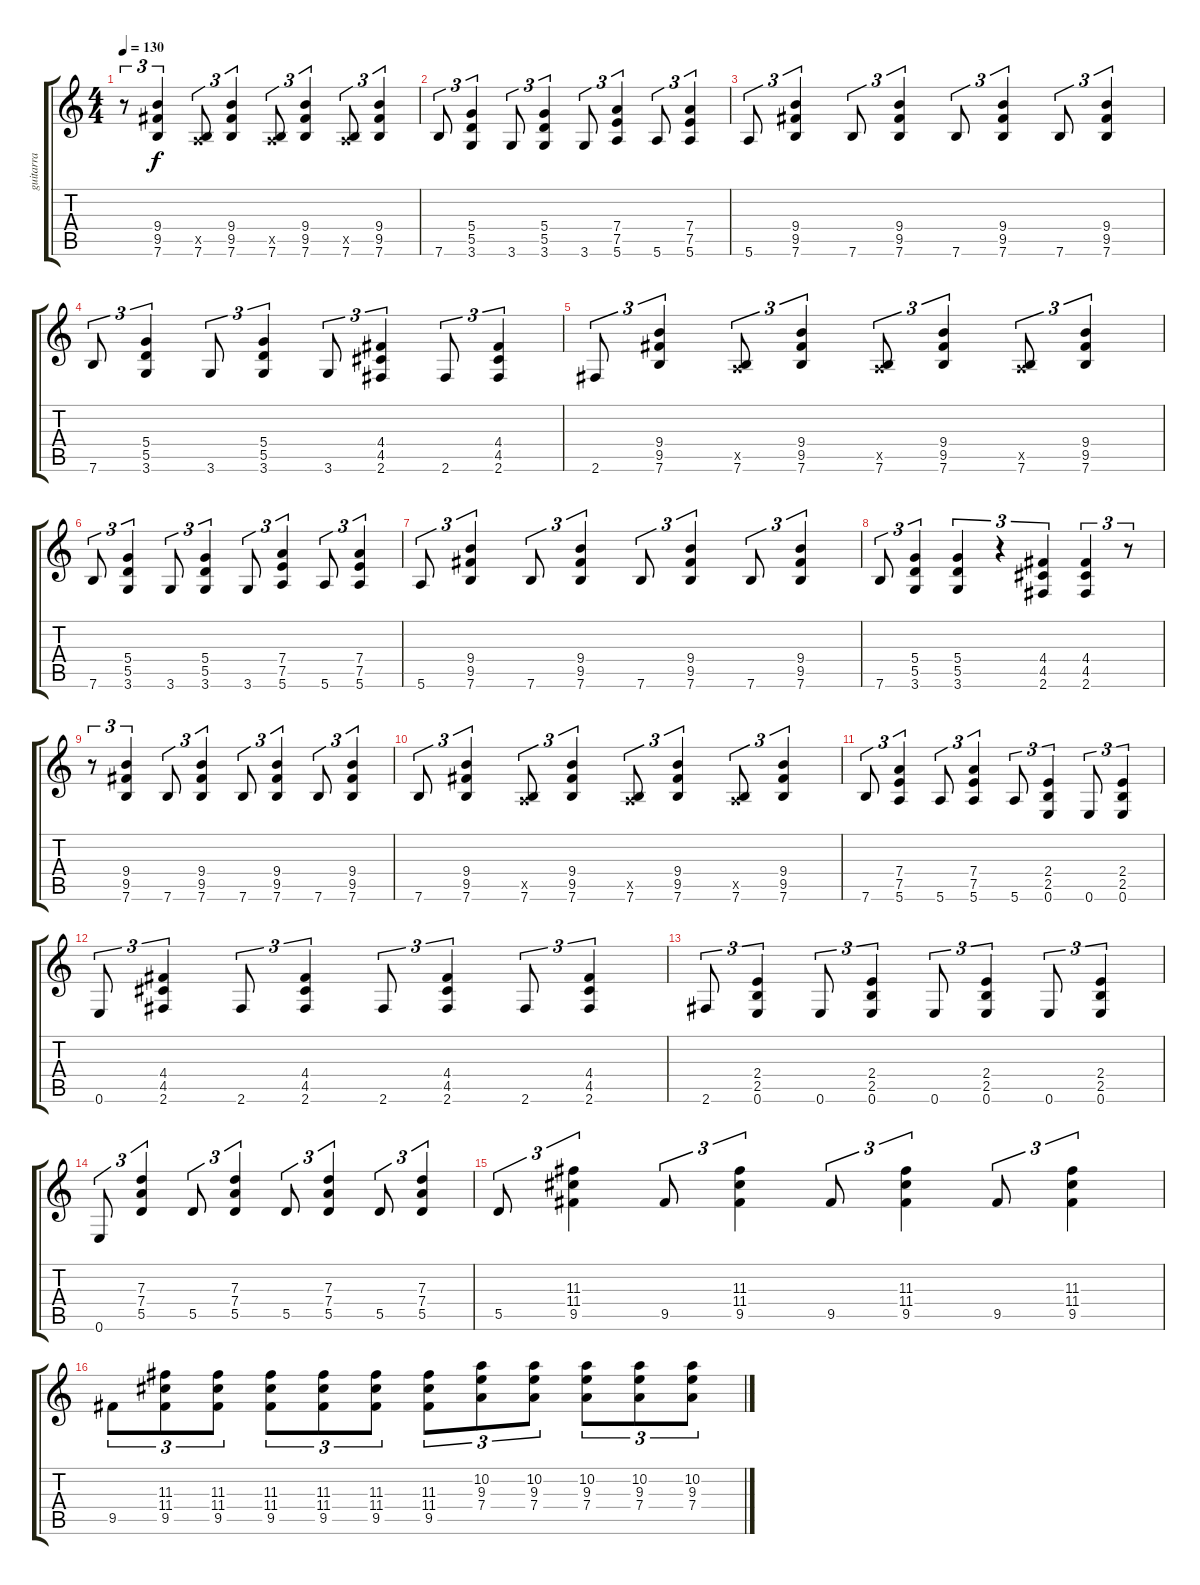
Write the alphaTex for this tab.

\track ("guitarra" "guitarra") {instrument distortionguitar}
\staff {score tabs}
\tuning (E4 B3 G3 D3 A2 E2) {hide}
\ts (4 4)
\tempo 130
\clef g2
\ks c
r.8{tu (3 2) dy f} (9.4 9.5 7.6).4{tu (3 2)} (0.5{x} 7.6).8{tu (3 2)} (9.4 9.5 7.6).4{tu (3 2)} (0.5{x} 7.6).8{tu (3 2)} (9.4 9.5 7.6).4{tu (3 2)} (0.5{x} 7.6).8{tu (3 2)} (9.4 9.5 7.6).4{tu (3 2)} |
7.6.8{tu (3 2)} (5.4 5.5 3.6).4{tu (3 2)} 3.6.8{tu (3 2)} (5.4 5.5 3.6).4{tu (3 2)} 3.6.8{tu (3 2)} (7.4 7.5 5.6).4{tu (3 2)} 5.6.8{tu (3 2)} (7.4 7.5 5.6).4{tu (3 2)} |
5.6.8{tu (3 2)} (9.4 9.5 7.6).4{tu (3 2)} 7.6.8{tu (3 2)} (9.4 9.5 7.6).4{tu (3 2)} 7.6.8{tu (3 2)} (9.4 9.5 7.6).4{tu (3 2)} 7.6.8{tu (3 2)} (9.4 9.5 7.6).4{tu (3 2)} |
7.6.8{tu (3 2)} (5.4 5.5 3.6).4{tu (3 2)} 3.6.8{tu (3 2)} (5.4 5.5 3.6).4{tu (3 2)} 3.6.8{tu (3 2)} (4.4 4.5 2.6).4{tu (3 2)} 2.6.8{tu (3 2)} (4.4 4.5 2.6).4{tu (3 2)} |
2.6.8{tu (3 2)} (9.4 9.5 7.6).4{tu (3 2)} (0.5{x} 7.6).8{tu (3 2)} (9.4 9.5 7.6).4{tu (3 2)} (0.5{x} 7.6).8{tu (3 2)} (9.4 9.5 7.6).4{tu (3 2)} (0.5{x} 7.6).8{tu (3 2)} (9.4 9.5 7.6).4{tu (3 2)} |
7.6.8{tu (3 2)} (5.4 5.5 3.6).4{tu (3 2)} 3.6.8{tu (3 2)} (5.4 5.5 3.6).4{tu (3 2)} 3.6.8{tu (3 2)} (7.4 7.5 5.6).4{tu (3 2)} 5.6.8{tu (3 2)} (7.4 7.5 5.6).4{tu (3 2)} |
5.6.8{tu (3 2)} (9.4 9.5 7.6).4{tu (3 2)} 7.6.8{tu (3 2)} (9.4 9.5 7.6).4{tu (3 2)} 7.6.8{tu (3 2)} (9.4 9.5 7.6).4{tu (3 2)} 7.6.8{tu (3 2)} (9.4 9.5 7.6).4{tu (3 2)} |
7.6.8{tu (3 2)} (5.4 5.5 3.6).4{tu (3 2)} (5.4 5.5 3.6).4{tu (3 2)} r.4{tu (3 2)} (4.4 4.5 2.6).4{tu (3 2)} (4.4 4.5 2.6).4{tu (3 2)} r.8{tu (3 2)} |
r.8{tu (3 2)} (9.4 9.5 7.6).4{tu (3 2)} 7.6.8{tu (3 2)} (9.4 9.5 7.6).4{tu (3 2)} 7.6.8{tu (3 2)} (9.4 9.5 7.6).4{tu (3 2)} 7.6.8{tu (3 2)} (9.4 9.5 7.6).4{tu (3 2)} |
7.6.8{tu (3 2)} (9.4 9.5 7.6).4{tu (3 2)} (0.5{x} 7.6).8{tu (3 2)} (9.4 9.5 7.6).4{tu (3 2)} (0.5{x} 7.6).8{tu (3 2)} (9.4 9.5 7.6).4{tu (3 2)} (0.5{x} 7.6).8{tu (3 2)} (9.4 9.5 7.6).4{tu (3 2)} |
7.6.8{tu (3 2)} (7.4 7.5 5.6).4{tu (3 2)} 5.6.8{tu (3 2)} (7.4 7.5 5.6).4{tu (3 2)} 5.6.8{tu (3 2)} (2.4 2.5 0.6).4{tu (3 2)} 0.6.8{tu (3 2)} (2.4 2.5 0.6).4{tu (3 2)} |
0.6.8{tu (3 2)} (4.4 4.5 2.6).4{tu (3 2)} 2.6.8{tu (3 2)} (4.4 4.5 2.6).4{tu (3 2)} 2.6.8{tu (3 2)} (4.4 4.5 2.6).4{tu (3 2)} 2.6.8{tu (3 2)} (4.4 4.5 2.6).4{tu (3 2)} |
2.6.8{tu (3 2)} (2.4 2.5 0.6).4{tu (3 2)} 0.6.8{tu (3 2)} (2.4 2.5 0.6).4{tu (3 2)} 0.6.8{tu (3 2)} (2.4 2.5 0.6).4{tu (3 2)} 0.6.8{tu (3 2)} (2.4 2.5 0.6).4{tu (3 2)} |
0.6.8{tu (3 2)} (7.3 7.4 5.5).4{tu (3 2)} 5.5.8{tu (3 2)} (7.3 7.4 5.5).4{tu (3 2)} 5.5.8{tu (3 2)} (7.3 7.4 5.5).4{tu (3 2)} 5.5.8{tu (3 2)} (7.3 7.4 5.5).4{tu (3 2)} |
5.5.8{tu (3 2)} (11.3 11.4 9.5).4{tu (3 2)} 9.5.8{tu (3 2)} (11.3 11.4 9.5).4{tu (3 2)} 9.5.8{tu (3 2)} (11.3 11.4 9.5).4{tu (3 2)} 9.5.8{tu (3 2)} (11.3 11.4 9.5).4{tu (3 2)} |
9.5.8{tu (3 2)} (11.3 11.4 9.5).8{tu (3 2)} (11.3 11.4 9.5).8{tu (3 2)} (11.3 11.4 9.5).8{tu (3 2)} (11.3 11.4 9.5).8{tu (3 2)} (11.3 11.4 9.5).8{tu (3 2)} (11.3 11.4 9.5).8{tu (3 2)} (10.2 9.3 7.4).8{tu (3 2)} (10.2 9.3 7.4).8{tu (3 2)} (10.2 9.3 7.4).8{tu (3 2)} (10.2 9.3 7.4).8{tu (3 2)} (10.2 9.3 7.4).8{tu (3 2)}
